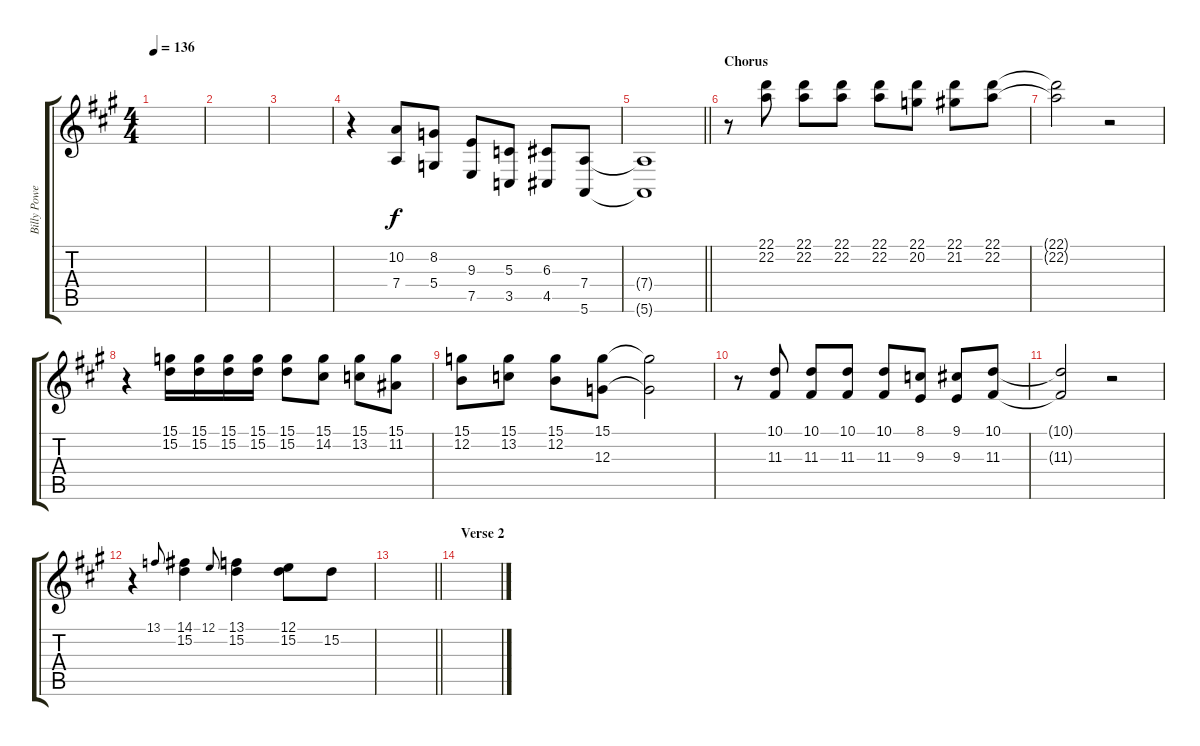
\track ("Billy Powell - Piano" "Billy Powe") {instrument acousticgrandpiano}
\staff {score tabs}
\tuning (E4 B3 G3 D3 A2 E2) {hide}
\ts (4 4)
\tempo 136
\clef g2
\ks a
|
|
|
r.4 (10.2 7.4).8 (8.2 5.4).8 (9.3 7.5).8 (5.3 3.5).8 (6.3 4.5).8 (7.4 5.6).8 |
\barLineRight lightlight
(7.4{t} 5.6{t}).1 |
\section ("" "Chorus")
r.8 (22.1 22.2).8 (22.1 22.2).8 (22.1 22.2).8 (22.1 22.2).8 (22.1 20.2).8 (22.1 21.2).8 (22.1 22.2).8 |
(22.1{t} 22.2{t}).2 r.2 |
r.4 (15.1 15.2).16 (15.1 15.2).16 (15.1 15.2).16 (15.1 15.2).16 (15.1 15.2).8 (15.1 14.2).8 (15.1 13.2).8 (15.1 11.2).8 |
(15.1 12.2).8 (15.1 13.2).8 (15.1 12.2).8 (15.1 12.3).8 (15.1{t} 12.3{t}).2 |
r.8 (10.1 11.3).8 (10.1 11.3).8 (10.1 11.3).8 (10.1 11.3).8 (8.1 9.3).8 (9.1 9.3).8 (10.1 11.3).8 |
(10.1{t} 11.3{t}).2 r.2 |
r.4 13.1.8{gr onbeat} (14.1 15.2).4 12.1.8{gr onbeat} (13.1 15.2).4 (12.1 15.2).8 15.2.8 |
\barLineRight lightlight
|
\section ("" "Verse 2")
